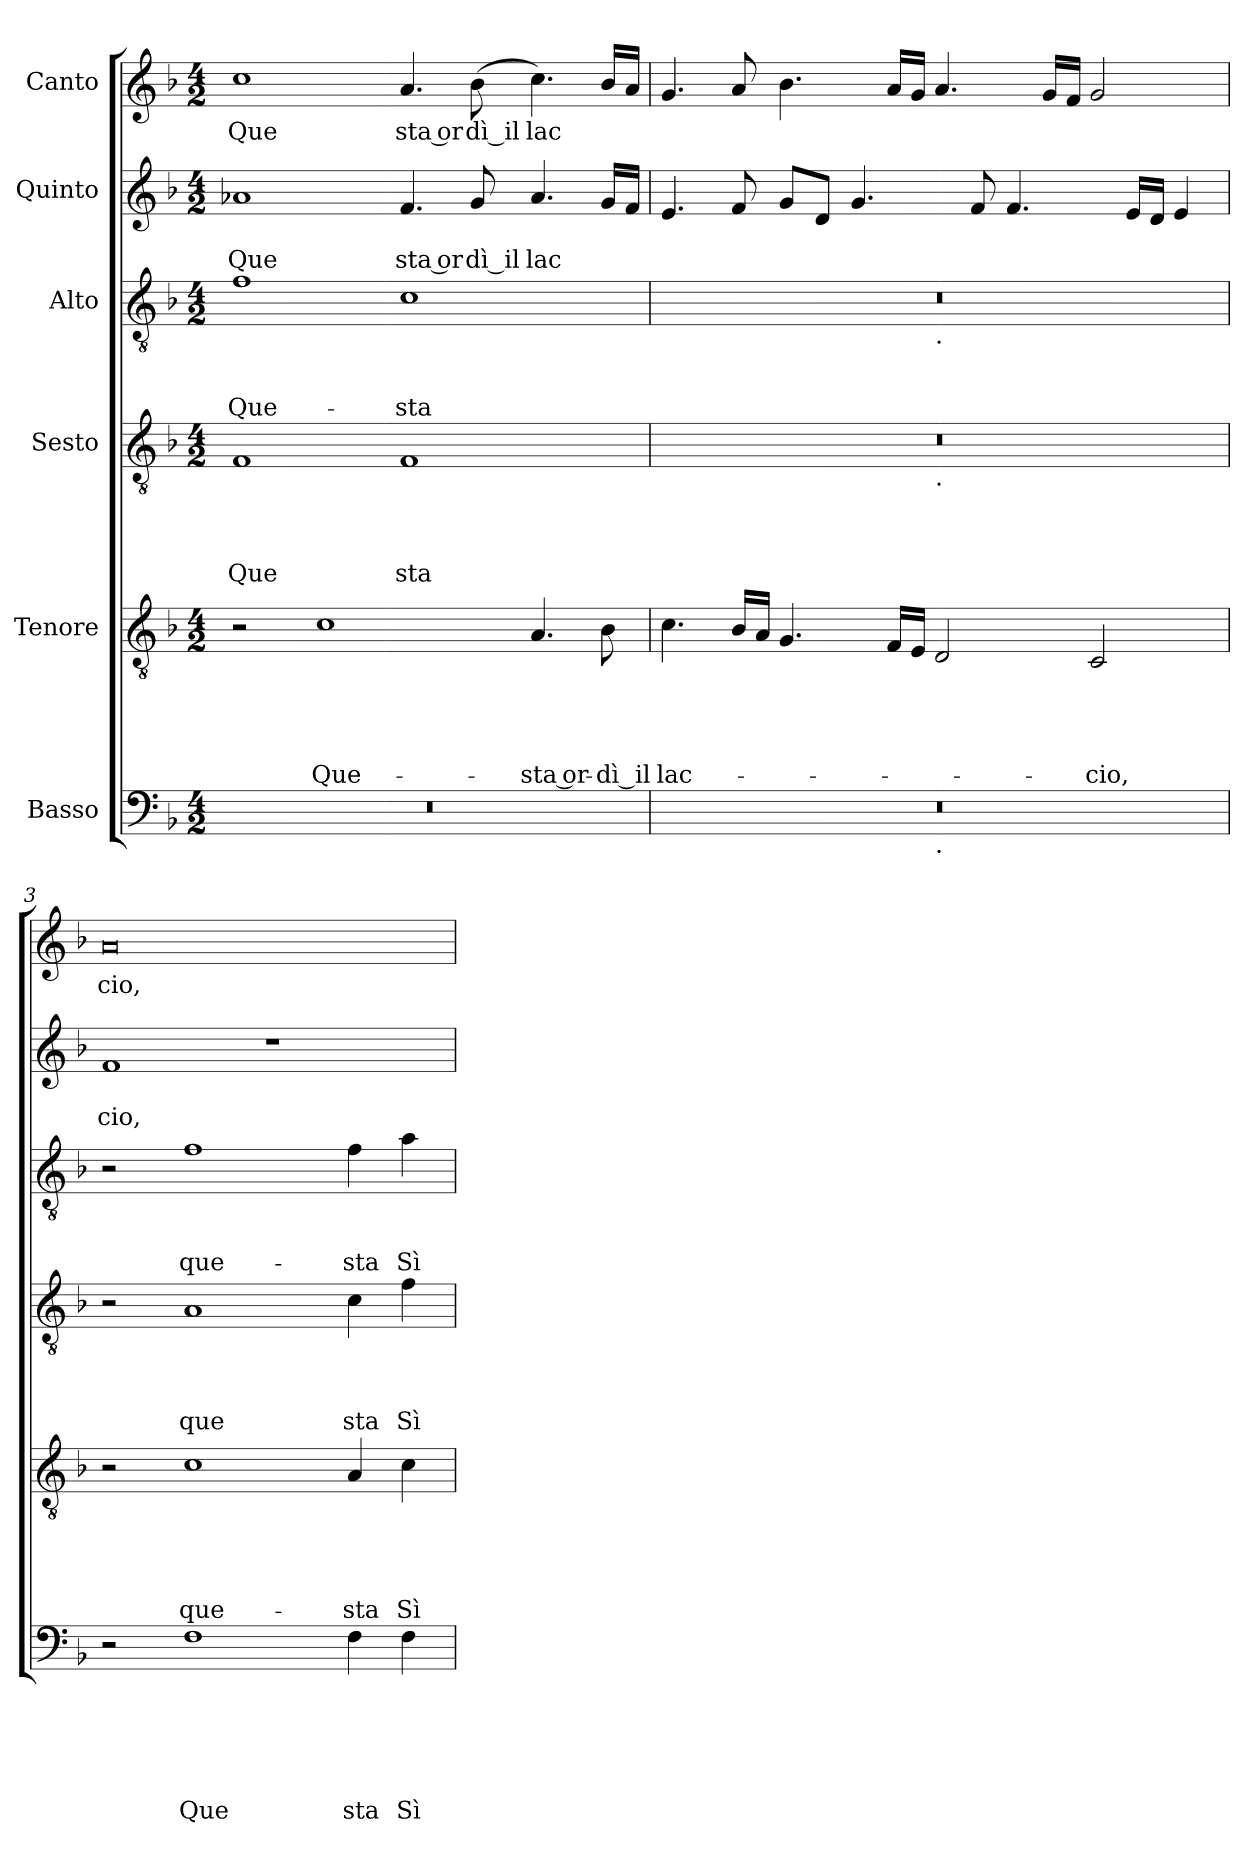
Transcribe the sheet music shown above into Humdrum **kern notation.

**kern	**text	**text	**text	**text	**text	**text	**kern	**text	**text	**text	**text	**text	**kern	**text	**text	**text	**text	**kern	**text	**text	**text	**kern	**text	**text	**kern	**text
*part6	*part6	*part6	*part6	*part6	*part6	*part6	*part5	*part5	*part5	*part5	*part5	*part5	*part4	*part4	*part4	*part4	*part4	*part3	*part3	*part3	*part3	*part2	*part2	*part2	*part1	*part1
*staff6	*staff6	*staff6	*staff6	*staff6	*staff6	*staff6	*staff5	*staff5	*staff5	*staff5	*staff5	*staff5	*staff4	*staff4	*staff4	*staff4	*staff4	*staff3	*staff3	*staff3	*staff3	*staff2	*staff2	*staff2	*staff1	*staff1
*I"Basso	*	*	*	*	*	*	*I"Tenore	*	*	*	*	*	*I"Sesto	*	*	*	*	*I"Alto	*	*	*	*I"Quinto	*	*	*I"Canto	*
*clefF4	*	*	*	*	*	*	*clefGv2	*	*	*	*	*	*clefGv2	*	*	*	*	*clefGv2	*	*	*	*clefG2	*	*	*clefG2	*
*k[b-]	*	*	*	*	*	*	*k[b-]	*	*	*	*	*	*k[b-]	*	*	*	*	*k[b-]	*	*	*	*k[b-]	*	*	*k[b-]	*
*F:	*	*	*	*	*	*	*F:	*	*	*	*	*	*F:	*	*	*	*	*F:	*	*	*	*F:	*	*	*F:	*
*M4/2	*	*	*	*	*	*	*M4/2	*	*	*	*	*	*M4/2	*	*	*	*	*M4/2	*	*	*	*M4/2	*	*	*M4/2	*
=1	=1	=1	=1	=1	=1	=1	=1	=1	=1	=1	=1	=1	=1	=1	=1	=1	=1	=1	=1	=1	=1	=1	=1	=1	=1	=1
!	!	!	!	!	!	!	!	!	!	!	!	!	!	!	!	!	!LO:LY:b	!	!	!	!LO:LY:b	!	!	!LO:LY:b	!	!LO:LY:b
0r	.	.	.	.	.	.	2r	.	.	.	.	.	1F	.	.	.	Que	1f	.	.	Que-	1a-X	.	Que	1cc	Que
!	!	!	!	!	!	!	!	!	!	!	!	!LO:LY:b	!	!	!	!	!	!	!	!	!	!	!	!	!	!
.	.	.	.	.	.	.	1c	.	.	.	.	Que-	.	.	.	.	.	.	.	.	.	.	.	.	.	.
!	!	!	!	!	!	!	!	!	!	!	!	!	!	!	!	!	!LO:LY:b	!	!	!	!LO:LY:b	!	!	!LO:LY:b:rj	!	!LO:LY:b:rj
.	.	.	.	.	.	.	.	.	.	.	.	.	1F	.	.	.	sta	1c	.	.	-sta	4.f/	.	sta or	4.a/	sta or
!	!	!	!	!	!	!	!	!	!	!	!	!	!	!	!	!	!	!	!	!	!	!	!	!LO:LY:b:rj	!	!LO:LY:b:rj
.	.	.	.	.	.	.	.	.	.	.	.	.	.	.	.	.	.	.	.	.	.	8g/	.	dì il	(<8b-\	dì il
!	!	!	!	!	!	!	!	!	!	!	!	!LO:LY:b:rj	!	!	!	!	!	!	!	!	!	!	!	!LO:LY:b	!	!LO:LY:b
.	.	.	.	.	.	.	4.A/	.	.	.	.	-sta or-	.	.	.	.	.	.	.	.	.	4.a-/	.	lac	4.cc\)	lac
!	!	!	!	!	!	!	!	!	!	!	!	!LO:LY:b:rj	!	!	!	!	!	!	!	!	!	!	!	!	!	!
.	.	.	.	.	.	.	8B-\	.	.	.	.	-dì il	.	.	.	.	.	.	.	.	.	16g/LL	.	.	16b-/LL	.
.	.	.	.	.	.	.	.	.	.	.	.	.	.	.	.	.	.	.	.	.	.	16f/JJ	.	.	16a/JJ	.
=2	=2	=2	=2	=2	=2	=2	=2	=2	=2	=2	=2	=2	=2	=2	=2	=2	=2	=2	=2	=2	=2	=2	=2	=2	=2	=2
!	!	!	!	!	!	!	!	!	!	!	!	!LO:LY:b	!	!	!	!	!	!	!	!	!	!	!	!	!	!
*^	*	*	*	*	*	*	*	*	*	*	*	*	*^	*	*	*	*	*^	*	*	*	*	*	*	*	*
0r	1ryy	.	.	.	.	.	.	4.c\	.	.	.	.	lac-	0r	1ryy	.	.	.	.	0r	1ryy	.	.	.	4.e/	.	.	4.g/	.
.	.	.	.	.	.	.	.	16B-/LL	.	.	.	.	.	.	.	.	.	.	.	.	.	.	.	.	8f/	.	.	8a/	.
.	.	.	.	.	.	.	.	16A/JJ	.	.	.	.	.	.	.	.	.	.	.	.	.	.	.	.	.	.	.	.	.
.	.	.	.	.	.	.	.	4.G/	.	.	.	.	.	.	.	.	.	.	.	.	.	.	.	.	8g/L	.	.	4.b-\	.
.	.	.	.	.	.	.	.	.	.	.	.	.	.	.	.	.	.	.	.	.	.	.	.	.	8d/J	.	.	.	.
.	.	.	.	.	.	.	.	.	.	.	.	.	.	.	.	.	.	.	.	.	.	.	.	.	4.g/	.	.	.	.
.	.	.	.	.	.	.	.	16F/LL	.	.	.	.	.	.	.	.	.	.	.	.	.	.	.	.	.	.	.	16a/LL	.
.	.	.	.	.	.	.	.	16E/JJ	.	.	.	.	.	.	.	.	.	.	.	.	.	.	.	.	.	.	.	16g/JJ	.
!	!	!	!	!	!	!	!	!	!	!	!	!	!	!	!	!	!	!	!	!	!LO:TX:b:t=.	!	!	!	!	!	!	!	!
!	!	!	!	!	!	!	!	!	!	!	!	!	!	!	!LO:TX:b:t=.	!	!	!	!	!	!	!	!	!	!	!	!	!	!
!	!LO:TX:b:t=.	!	!	!	!	!	!	!	!	!	!	!	!	!	!	!	!	!	!	!	!	!	!	!	!	!	!	!	!
.	1ryy	.	.	.	.	.	.	2D/	.	.	.	.	.	.	1ryy	.	.	.	.	.	1ryy	.	.	.	.	.	.	4.a/	.
.	.	.	.	.	.	.	.	.	.	.	.	.	.	.	.	.	.	.	.	.	.	.	.	.	8f/	.	.	.	.
.	.	.	.	.	.	.	.	.	.	.	.	.	.	.	.	.	.	.	.	.	.	.	.	.	4.f/	.	.	.	.
.	.	.	.	.	.	.	.	.	.	.	.	.	.	.	.	.	.	.	.	.	.	.	.	.	.	.	.	16g/LL	.
.	.	.	.	.	.	.	.	.	.	.	.	.	.	.	.	.	.	.	.	.	.	.	.	.	.	.	.	16f/JJ	.
!	!	!	!	!	!	!	!	!	!	!	!	!	!LO:LY:b	!	!	!	!	!	!	!	!	!	!	!	!	!	!	!	!
.	.	.	.	.	.	.	.	2C/	.	.	.	.	-cio,	.	.	.	.	.	.	.	.	.	.	.	.	.	.	2g/	.
.	.	.	.	.	.	.	.	.	.	.	.	.	.	.	.	.	.	.	.	.	.	.	.	.	16e/LL	.	.	.	.
.	.	.	.	.	.	.	.	.	.	.	.	.	.	.	.	.	.	.	.	.	.	.	.	.	16d/JJ	.	.	.	.
.	.	.	.	.	.	.	.	.	.	.	.	.	.	.	.	.	.	.	.	.	.	.	.	.	4e/	.	.	.	.
=3	=3	=3	=3	=3	=3	=3	=3	=3	=3	=3	=3	=3	=3	=3	=3	=3	=3	=3	=3	=3	=3	=3	=3	=3	=3	=3	=3	=3	=3
!	!	!	!	!	!	!	!	!	!	!	!	!	!	!	!	!	!	!	!	!	!	!	!	!	!	!	!LO:LY:b	!	!LO:LY:b
*	*	*	*	*	*	*	*	*	*	*	*	*	*	*v	*v	*	*	*	*	*	*	*	*	*	*	*	*	*	*
*v	*v	*	*	*	*	*	*	*	*	*	*	*	*	*	*	*	*	*	*v	*v	*	*	*	*	*	*	*	*
2r	.	.	.	.	.	.	2r	.	.	.	.	.	2r	.	.	.	.	2r	.	.	.	1f	.	cio,	0a	cio,
!	!	!	!	!	!	!LO:LY:b	!	!	!	!	!	!LO:LY:b	!	!	!	!	!LO:LY:b	!	!	!	!LO:LY:b	!	!	!	!	!
1F	.	.	.	.	.	Que	1c	.	.	.	.	que-	1A	.	.	.	que	1f	.	.	que-	.	.	.	.	.
.	.	.	.	.	.	.	.	.	.	.	.	.	.	.	.	.	.	.	.	.	.	1r	.	.	.	.
!	!	!	!	!	!	!LO:LY:b	!	!	!	!	!	!LO:LY:b	!	!	!	!	!LO:LY:b	!	!	!	!LO:LY:b	!	!	!	!	!
4F\	.	.	.	.	.	sta	4A/	.	.	.	.	-sta	4c\	.	.	.	sta	4f\	.	.	-sta	.	.	.	.	.
!	!	!	!	!	!	!LO:LY:b	!	!	!	!	!	!LO:LY:b	!	!	!	!	!LO:LY:b	!	!	!	!LO:LY:b	!	!	!	!	!
4F\	.	.	.	.	.	Sì	4c\	.	.	.	.	Sì	4f\	.	.	.	Sì	4a\	.	.	Sì	.	.	.	.	.
=	=	=	=	=	=	=	=	=	=	=	=	=	=	=	=	=	=	=	=	=	=	=	=	=	=	=
*-	*-	*-	*-	*-	*-	*-	*-	*-	*-	*-	*-	*-	*-	*-	*-	*-	*-	*-	*-	*-	*-	*-	*-	*-	*-	*-
